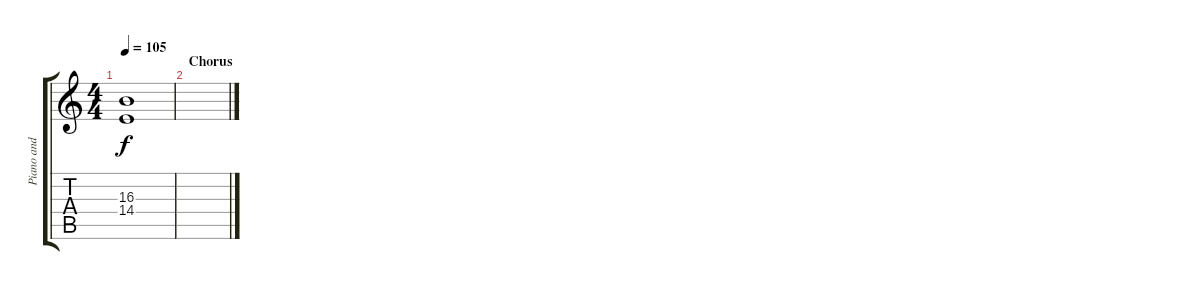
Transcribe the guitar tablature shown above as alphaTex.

\track ("Piano and fx" "Piano and ") {instrument brightacousticpiano}
\staff {score tabs}
\tuning (E4 B3 G3 D3 A2 E2) {hide}
\ts (4 4)
\tempo 105
\clef g2
\ks c
(16.3{t} 14.4{t}).1{dy f volume 0} |
\section ("" "Chorus")
